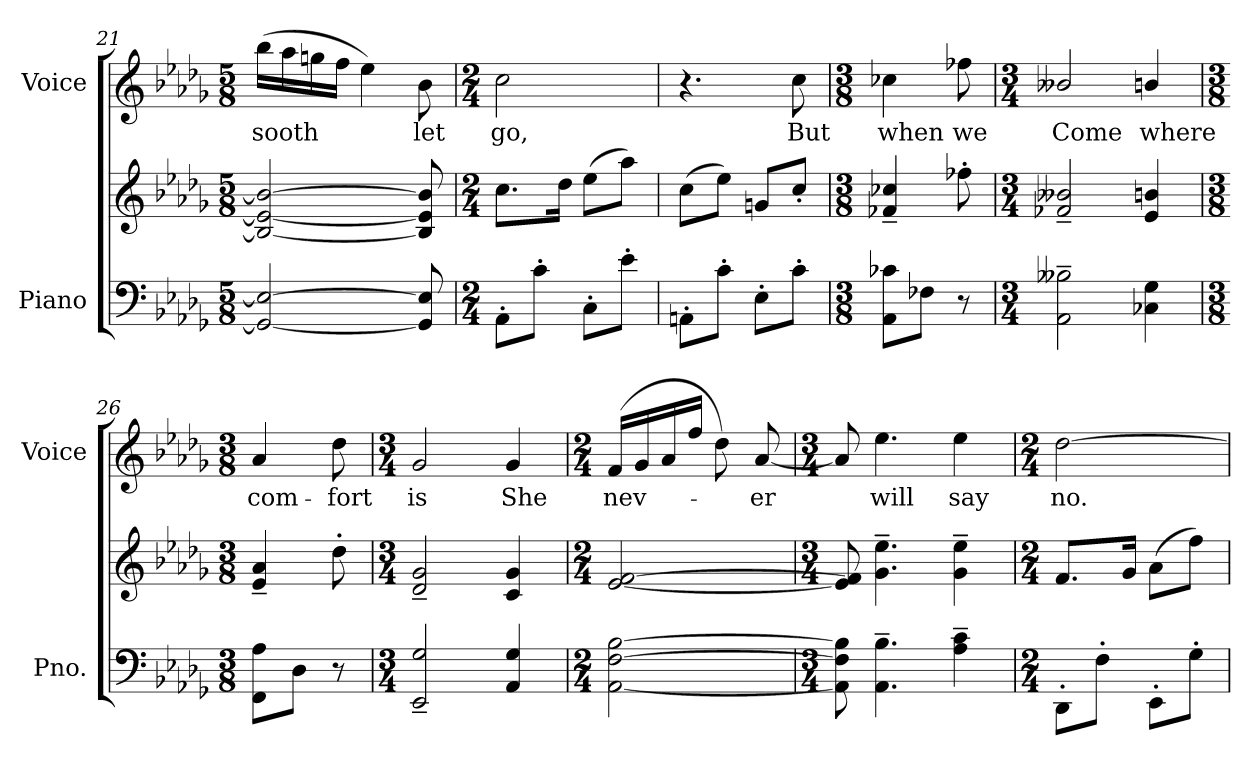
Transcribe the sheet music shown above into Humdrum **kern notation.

**kern	**kern	**kern	**text
*part2	*part2	*part1	*part1
*staff3	*staff2	*staff1	*staff1
*I"Piano	*	*I"Voice	*
*I'Pno.	*	*I'Voice	*
!!LO:LB:g=z
*clefF4	*clefG2	*clefG2	*
*k[b-e-a-d-g-]	*k[b-e-a-d-g-]	*k[b-e-a-d-g-]	*
*D-:	*D-:	*D-:	*
*M5/8	*M5/8	*M5/8	*
=21	=21	=21	=21
!	!	!	!LO:LY:b:color=#000000
2GGi/_< 2E-i_>	2B-i/_< 2e-i_< 2b-i_>	(16bb-i\LL	sooth
.	.	16aa-i\	.
.	.	16ggni\	.
.	.	16ffi\JJ	.
.	.	4ee-i\)	.
!	!	!	!LO:LY:b:color=#000000
8GGi/] 8E-i]	8B-i/] 8e-i] 8b-i]	8b-i\	let
=22	=22	=22	=22
*M2/4	*M2/4	*M2/4	*
!	!	!	!LO:LY:b:color=#000000
8AA-'i\L	8.cci\L	2cci\	go,
8c'i\J	.	.	.
.	16dd-i\Jk	.	.
8C'i\L	(8ee-i\L	.	.
8e-'i\J	8aa-i\J)	.	.
=23	=23	=23	=23
8AAn'i\L	(8cci\L	4.r	.
8c'i\J	8ee-i\J)	.	.
8E-'i\L	8gni/L	.	.
!	!	!	!LO:LY:b:color=#000000
8c'i\J	8cc'i/J	8cci\	But
=24	=24	=24	=24
*M3/8	*M3/8	*M3/8	*
!	!	!	!LO:LY:b:color=#000000
8AA-i\ 8c-XiL	4f-Xi/~ 4cc-Xi~	4cc-Xi\	when
8F-Xi\J	.	.	.
!	!	!	!LO:LY:b:color=#000000
8r	8ff-X'i\	8ff-Xi\	we
!!LO:PB:g=z
=25	=25	=25	=25
*M3/4	*M3/4	*M3/4	*
!	!	!	!LO:LY:b:color=#000000
2AA-i\~ 2B--Xi~	2f-Xi/~ 2b--Xi~	2b--Xi/	Come
!	!	!	!LO:LY:b:color=#000000
4C-Xi\ 4G-i	4e-i/ 4bi	4bi/	where
=26	=26	=26	=26
*M3/8	*M3/8	*M3/8	*
!	!	!	!LO:LY:b:color=#000000
8FFi\ 8A-iL	4e-i/~ 4a-i~	4a-i/	com-
8D-i\J	.	.	.
!	!	!	!LO:LY:b:color=#000000
8r	8dd-'i\	8dd-i\	-fort
=27	=27	=27	=27
*M3/4	*M3/4	*M3/4	*
!	!	!	!LO:LY:b:color=#000000
2EE-i/~ 2G-i~	2d-i/~ 2g-i~	2g-i/	is
!	!	!	!LO:LY:b:color=#000000
4AA-i/ 4G-i	4ci/ 4g-i	4g-i/	She
=28	=28	=28	=28
*M2/4	*M2/4	*M2/4	*
!	!	!	!LO:LY:b:color=#000000
[<2AA-i\ [>2Fi [>2B-i	[<2e-i/ [>2fi	(16fi/LL	nev-
.	.	16g-i/	.
.	.	16a-i/	.
.	.	16ffi/JJ	.
.	.	8dd-i\)	.
!	!	!	!LO:LY:b:color=#000000
.	.	[<8a-i/	-er
!!LO:LB:g=z
=29	=29	=29	=29
*M3/4	*M3/4	*M3/4	*
8AA-i\] 8Fi] 8B-i]	8e-i/] 8fi]	8a-i/]	.
!	!	!	!LO:LY:b:color=#000000
4.AA-i\~ 4.B-i~	4.g-i\~ 4.ee-i~	4.ee-i\	will
!	!	!	!LO:LY:b:color=#000000
4A-i\~ 4ci~	4g-i\~ 4ee-i~	4ee-i\	say
=30	=30	=30	=30
*M2/4	*M2/4	*M2/4	*
!	!	!	!LO:LY:b:color=#000000
8DD-'i\L	8.fi/L	[>2dd-i\	no.
8F'i\J	.	.	.
.	16g-i/Jk	.	.
8EE-'i\L	(8a-i\L	.	.
8G-'i\J	8ffi\J)	.	.
=	=	=	=
*-	*-	*-	*-
